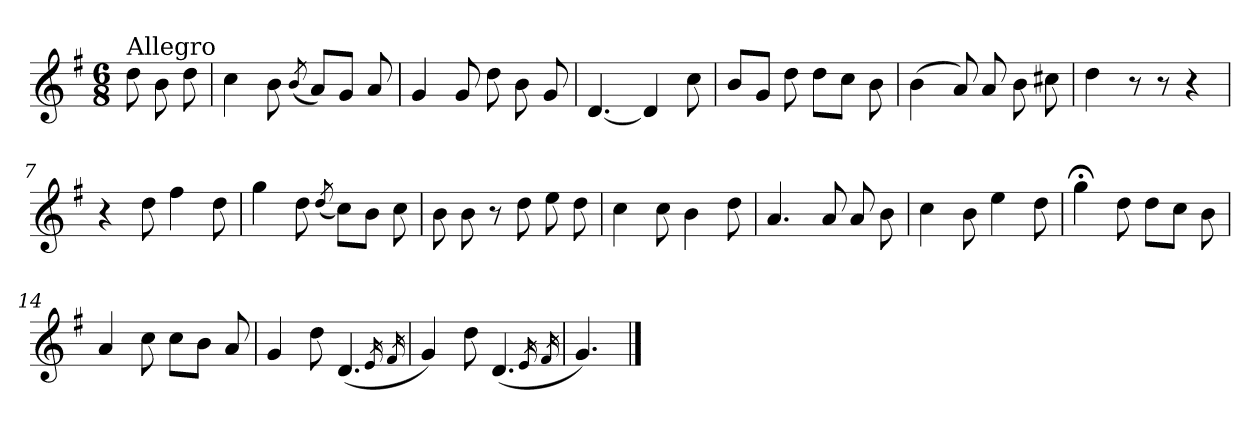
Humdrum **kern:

**kern
*part1
*staff1
*clefG2
*k[f#]
*G:
*M6/8
=
!LO:TX:a:t=Allegro
8dd\
8b\
8dd\
=1
4cc\
8b\
(<8qb/
8a/L)
8g/J
8a/
=2
4g/
8g/
8dd\
8b\
8g/
=3
[4.d/
4d/]
8cc\
=4
8b/L
8g/J
8dd\
8dd\L
8cc\J
8b\
=5
(>4b\
8a/)
8a/
8b\
8cc#X\
!!LO:LB:g=z
=6
4dd\
8r
8r
4r
=7
4r
8dd\
4ff#\
8dd\
=8
4gg\
8dd\
(<8qdd/
8cc\L)
8b\J
8cc\
=9
8b\
8b\
8r
8dd\
8ee\
8dd\
=10
4cc\
8cc\
4b\
8dd\
=11
4.a/
8a/
8a/
8b\
=12
4cc\
8b\
4ee\
8dd\
!!LO:LB:g=z
=13
4gg;<\
8dd\
8dd\L
8cc\J
8b\
=14
4a/
8cc\
8cc\L
8b\J
8a/
=15
4g/
8dd\
(<4.d/
16qe/
16qf#/
=16
4g/)
8dd\
(<4.d/
16qe/
16qf#/
=17
4.g/)
==
*-
